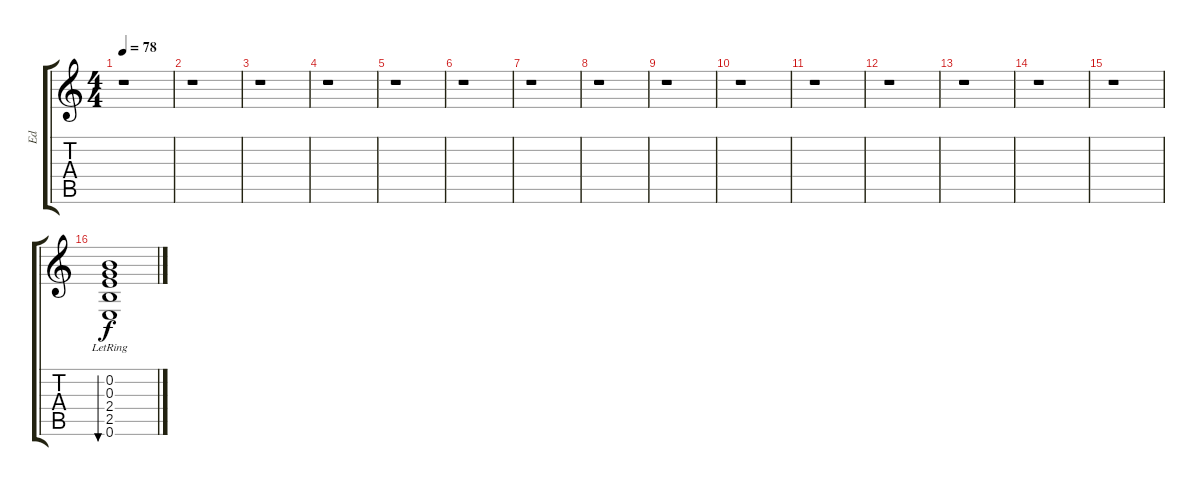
\track ("Ed" "Ed") {instrument electricguitarclean}
\staff {score tabs}
\tuning (E4 B3 G3 D3 A2 E2) {hide}
\ts (4 4)
\tempo 78
\clef g2
\ks c
r.1{dy f instrument electricguitarclean} |
r.1 |
r.1 |
r.1 |
r.1 |
r.1 |
r.1 |
r.1 |
r.1 |
r.1 |
r.1 |
r.1 |
r.1 |
r.1 |
r.1 |
(0.2{lr} 0.3{lr} 2.4{lr} 2.5{lr} 0.6{lr}).1{bu 240}
